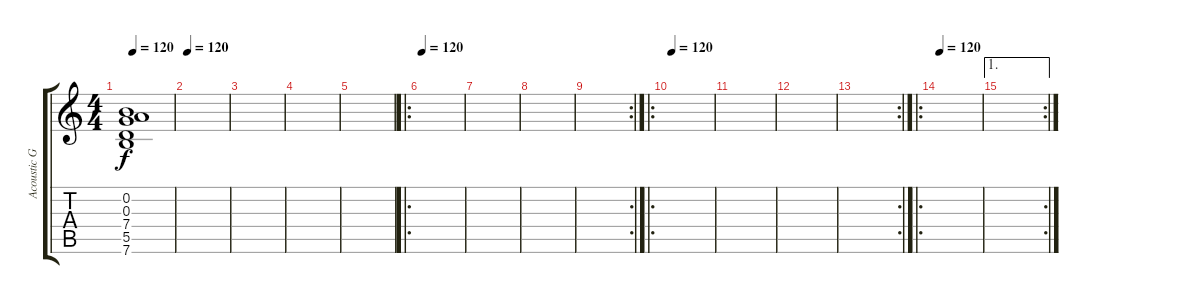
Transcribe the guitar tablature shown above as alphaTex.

\track ("Acoustic Guitar" "Acoustic G") {instrument acousticguitarsteel}
\staff {score tabs}
\tuning (E4 B3 G3 D3 A2 E2) {hide}
\ts (4 4)
\tempo 120
\clef g2
\ks c
(0.2{t} 0.3{t} 7.4{t} 5.5{t} 7.6{t}).1{dy f} |
\tempo 120
|
|
|
|
\ro
\tempo 120
|
|
|
\rc 2
|
\ro
\tempo 120
|
|
|
\rc 2
|
\ro
\tempo 120
|
\ae 1
\rc 2
